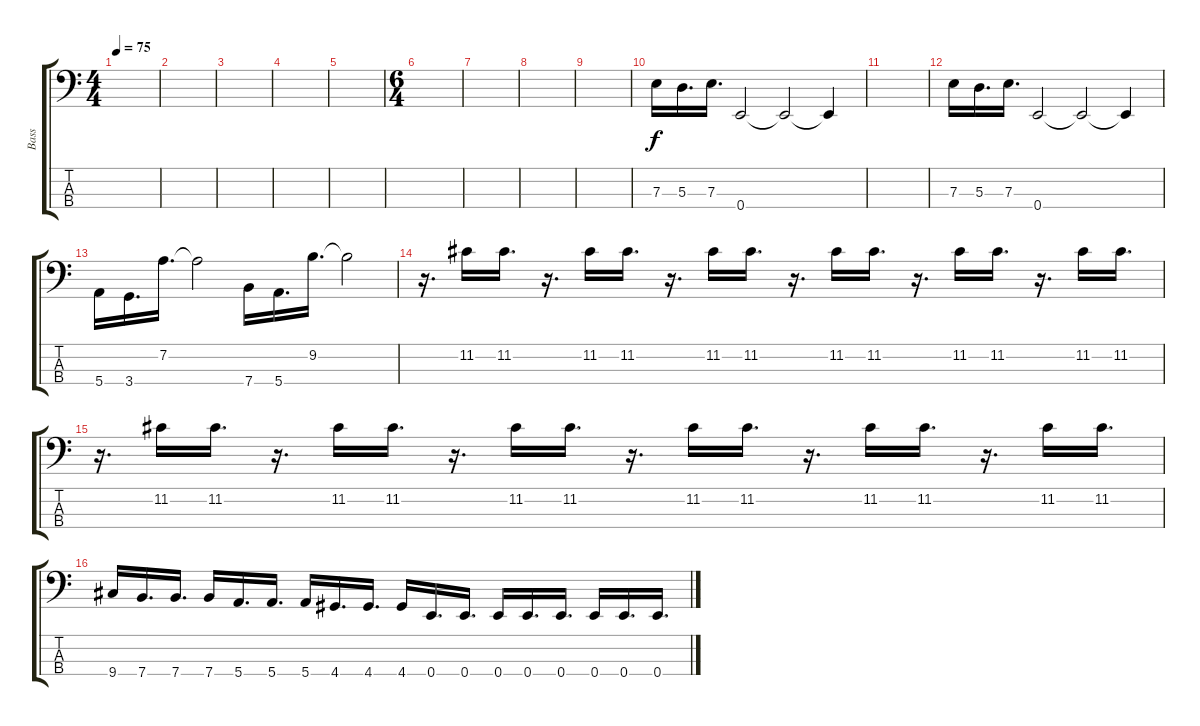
\track ("Bass" "Bass") {instrument electricbassfinger}
\staff {score tabs}
\tuning (G2 D2 A1 E1) {hide}
\ts (4 4)
\tempo 75
\clef f4
\ks c
|
|
|
|
|
\ts (6 4)
|
|
|
|
7.3.16 5.3.16{d} 7.3.16{d} 0.4.2 0.4{t}.2 0.4{t}.4 |
|
7.3.16 5.3.16{d} 7.3.16{d} 0.4.2 0.4{t}.2 0.4{t}.4 |
5.4.16 3.4.16{d} 7.2.16{d} 7.2{t}.2 7.4.16 5.4.16{d} 9.2.16{d} 9.2{t}.2 |
r.16{d} 11.2.16 11.2.16{d} r.16{d} 11.2.16 11.2.16{d} r.16{d} 11.2.16 11.2.16{d} r.16{d} 11.2.16 11.2.16{d} r.16{d} 11.2.16 11.2.16{d} r.16{d} 11.2.16 11.2.16{d} |
r.16{d} 11.2.16 11.2.16{d} r.16{d} 11.2.16 11.2.16{d} r.16{d} 11.2.16 11.2.16{d} r.16{d} 11.2.16 11.2.16{d} r.16{d} 11.2.16 11.2.16{d} r.16{d} 11.2.16 11.2.16{d} |
9.4.16 7.4.16{d} 7.4.16{d} 7.4.16 5.4.16{d} 5.4.16{d} 5.4.16 4.4.16{d} 4.4.16{d} 4.4.16 0.4.16{d} 0.4.16{d} 0.4.16 0.4.16{d} 0.4.16{d} 0.4.16 0.4.16{d} 0.4.16{d}
